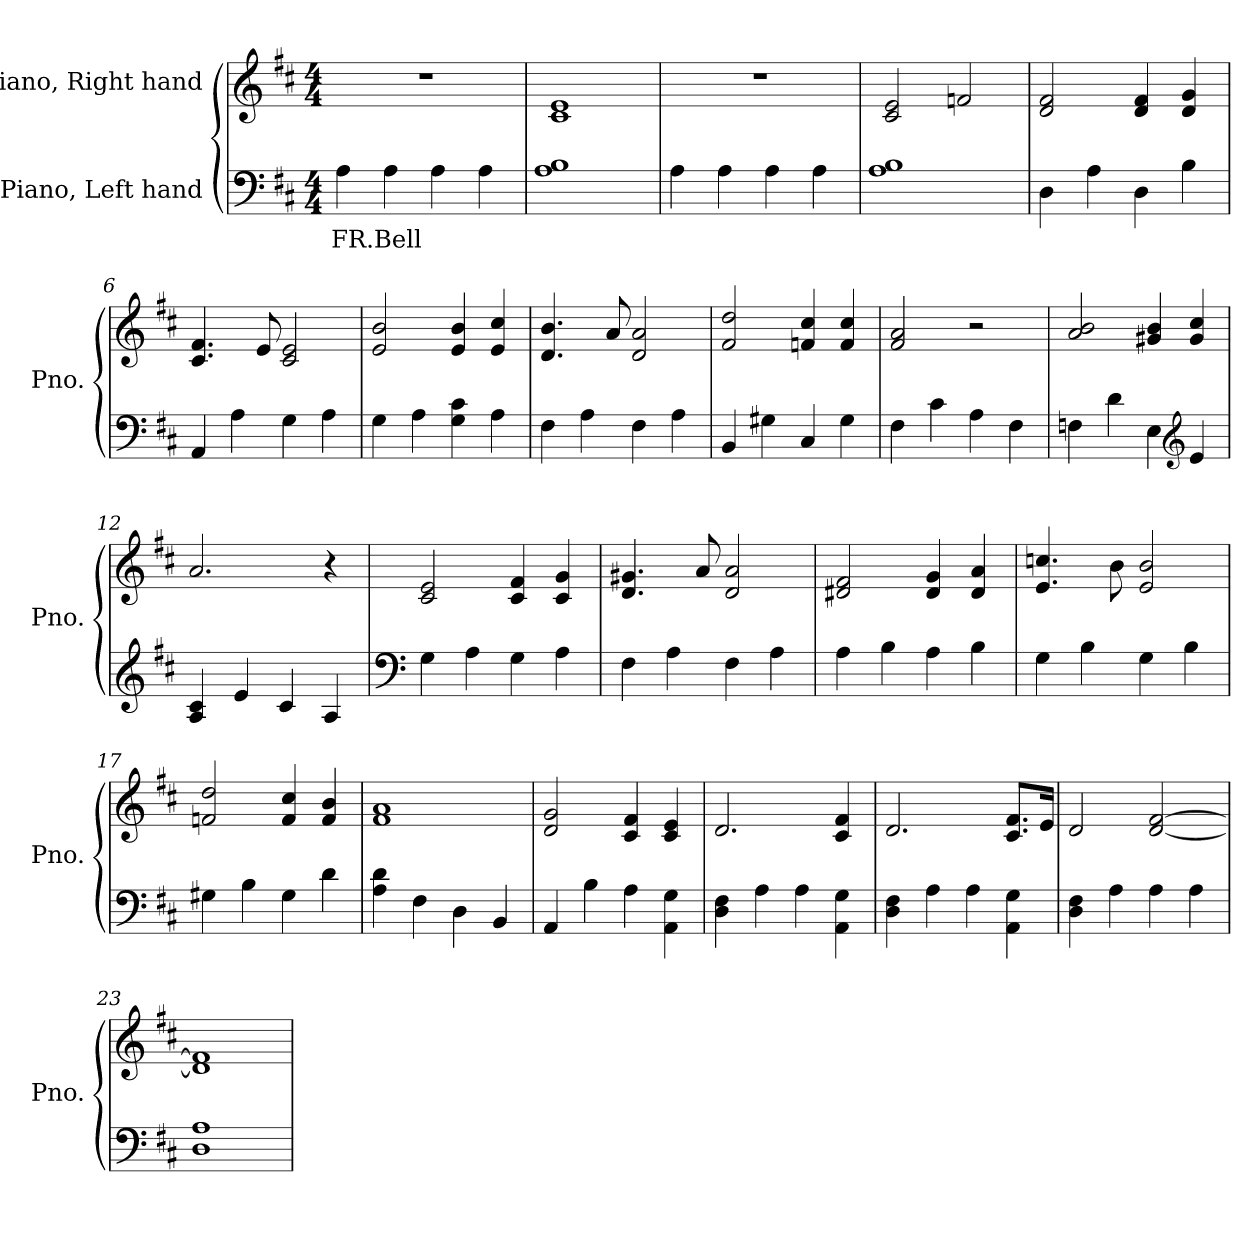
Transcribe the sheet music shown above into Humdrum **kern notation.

**kern	**text	**kern
*part2	*part2	*part1
*staff2	*staff2	*staff1
*I"Piano, Left hand	*	*I"Piano, Right hand
*I'Pno.	*	*I'Pno.
*clefF4	*	*clefG2
*k[f#c#]	*	*k[f#c#]
*M4/4	*	*M4/4
*MM120	*	*MM120
=1	=1	=1
!	!LO:LY:b	!
4A\	FR.Bell	1r
4A\	.	.
4A\	.	.
4A\	.	.
=2	=2	=2
1A 1B	.	1c# 1e
=3	=3	=3
4A\	.	1r
4A\	.	.
4A\	.	.
4A\	.	.
=4	=4	=4
1A 1B	.	2c#/ 2e/
.	.	2fn/
=5	=5	=5
4D\	.	2d/ 2f#/
4A\	.	.
4D\	.	4d/ 4f#/
4B\	.	4d/ 4g/
=6	=6	=6
4AA/	.	4.c#/ 4.f#/
4A\	.	.
.	.	8e/
4G\	.	2c#/ 2e/
4A\	.	.
!!LO:LB:g=z
=7	=7	=7
4G\	.	2e/ 2b/
4A\	.	.
4G\ 4c#\	.	4e/ 4b/
4A\	.	4e/ 4cc#/
=8	=8	=8
4F#\	.	4.d/ 4.b/
4A\	.	.
.	.	8a/
4F#\	.	2d/ 2a/
4A\	.	.
=9	=9	=9
4BB/	.	2f#/ 2dd/
4G#X\	.	.
4C#/	.	4fn/ 4cc#/
4G#\	.	4f/ 4cc#/
=10	=10	=10
4F#\	.	2f#/ 2a/
4c#\	.	.
4A\	.	2r
4F#\	.	.
=11	=11	=11
4Fn\	.	2a/ 2b/
4d\	.	.
4E\	.	4g#X/ 4b/
*clefG2	*	*
4e/	.	4g#/ 4cc#/
=12	=12	=12
4A/ 4c#/	.	2.a/
4e/	.	.
4c#/	.	.
4A/	.	4r
=13	=13	=13
*clefF4	*	*
4G\	.	2c#/ 2e/
4A\	.	.
4G\	.	4c#/ 4f#/
4A\	.	4c#/ 4g/
!!LO:LB:g=z
=14	=14	=14
4F#\	.	4.d/ 4.g#X/
4A\	.	.
.	.	8a/
4F#\	.	2d/ 2a/
4A\	.	.
=15	=15	=15
4A\	.	2d#X/ 2f#/
4B\	.	.
4A\	.	4d#/ 4g/
4B\	.	4d#/ 4a/
=16	=16	=16
4G\	.	4.e/ 4.ccn/
4B\	.	.
.	.	8b\
4G\	.	2e/ 2b/
4B\	.	.
=17	=17	=17
4G#X\	.	2fn/ 2dd/
4B\	.	.
4G#\	.	4f/ 4cc#/
4d\	.	4f/ 4b/
=18	=18	=18
4A\ 4d\	.	1f# 1a
4F#\	.	.
4D\	.	.
4BB/	.	.
=19	=19	=19
4AA/	.	2d/ 2g/
4B\	.	.
4A\	.	4c#/ 4f#/
4AA\ 4G\	.	4c#/ 4e/
=20	=20	=20
4D\ 4F#\	.	2.d/
4A\	.	.
4A\	.	.
4AA\ 4G\	.	4c#/ 4f#/
!!LO:LB:g=z
=21	=21	=21
4D\ 4F#\	.	2.d/
4A\	.	.
4A\	.	.
4AA\ 4G\	.	8.c#/ 8.f#/L
.	.	16e/Jk
=22	=22	=22
4D\ 4F#\	.	2d/
4A\	.	.
4A\	.	[2d/ [2f#/
4A\	.	.
=23	=23	=23
1D 1A	.	1d] 1f#]
=	=	=
*-	*-	*-
